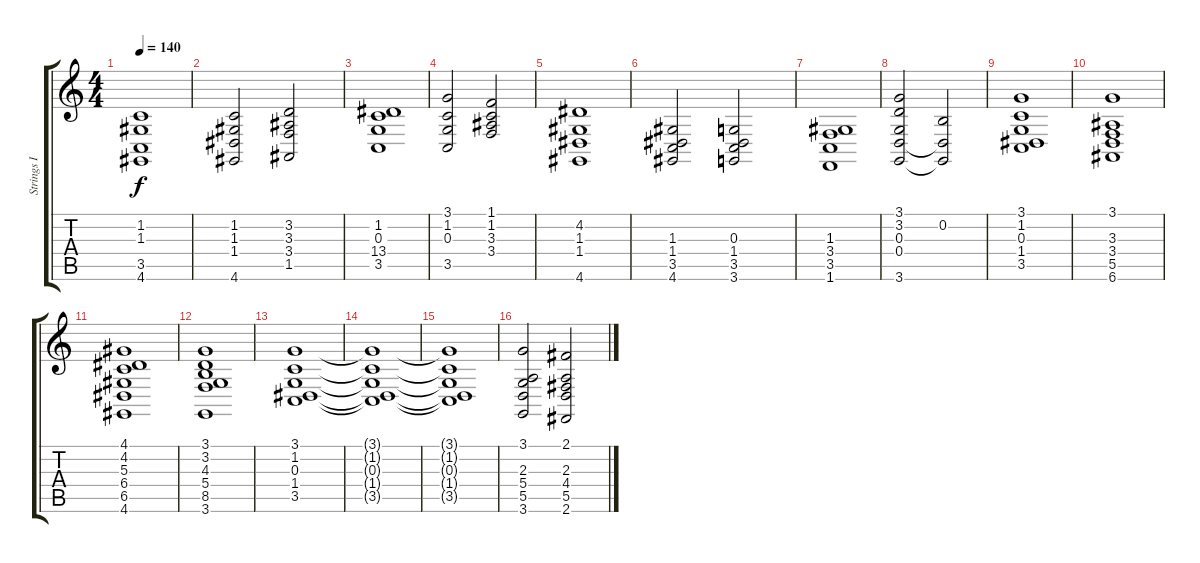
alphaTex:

\track ("Strings I" "Strings I") {instrument stringensemble1}
\staff {score tabs}
\tuning (E4 B3 G3 D3 A2 E2) {hide}
\ts (4 4)
\tempo 140
\clef g2
\ks c
(1.2 1.3 3.5 4.6).1{dy f} |
(1.2 1.3 1.4 4.6).2 (3.2 3.3 3.4 1.5).2 |
(1.2 0.3 13.4 3.5).1 |
(3.1 1.2 0.3 3.5).2 (1.1 1.2 3.3 3.4).2 |
(4.2 1.3 1.4 4.6).1 |
(1.3 1.4 3.5 4.6).2 (0.3 1.4 3.5 3.6).2 |
(1.3 3.4 3.5 1.6).1 |
(3.1 3.2 0.3 0.4 3.6).2 (0.2 0.4{t} 3.6{t}).2 |
(3.1 1.2 0.3 1.4 3.5).1 |
(3.1 3.3 3.4 5.5 6.6).1 |
(4.1 4.2 5.3 6.4 6.5 4.6).1 |
(3.1 3.2 4.3 5.4 8.5 3.6).1 |
(3.1 1.2 0.3 1.4 3.5).1 |
(3.1{t} 1.2{t} 0.3{t} 1.4{t} 3.5{t}).1 |
(3.1{t} 1.2{t} 0.3{t} 1.4{t} 3.5{t}).1 |
(3.1 2.3 5.4 5.5 3.6).2 (2.1 2.3 4.4 5.5 2.6).2
